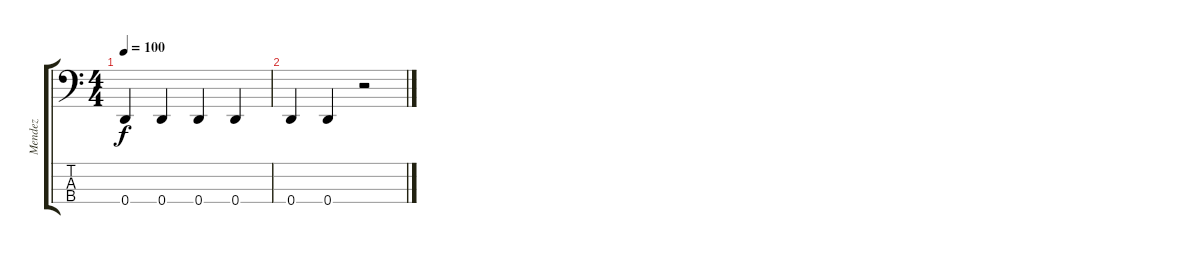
\track ("Mendez" "Mendez") {instrument electricbassfinger}
\staff {score tabs}
\tuning (G2 D2 A1 D1) {hide}
\ts (4 4)
\tempo 100
\clef f4
\ks c
0.4.4{dy f} 0.4.4 0.4.4 0.4.4 |
0.4.4 0.4.4 r.2
